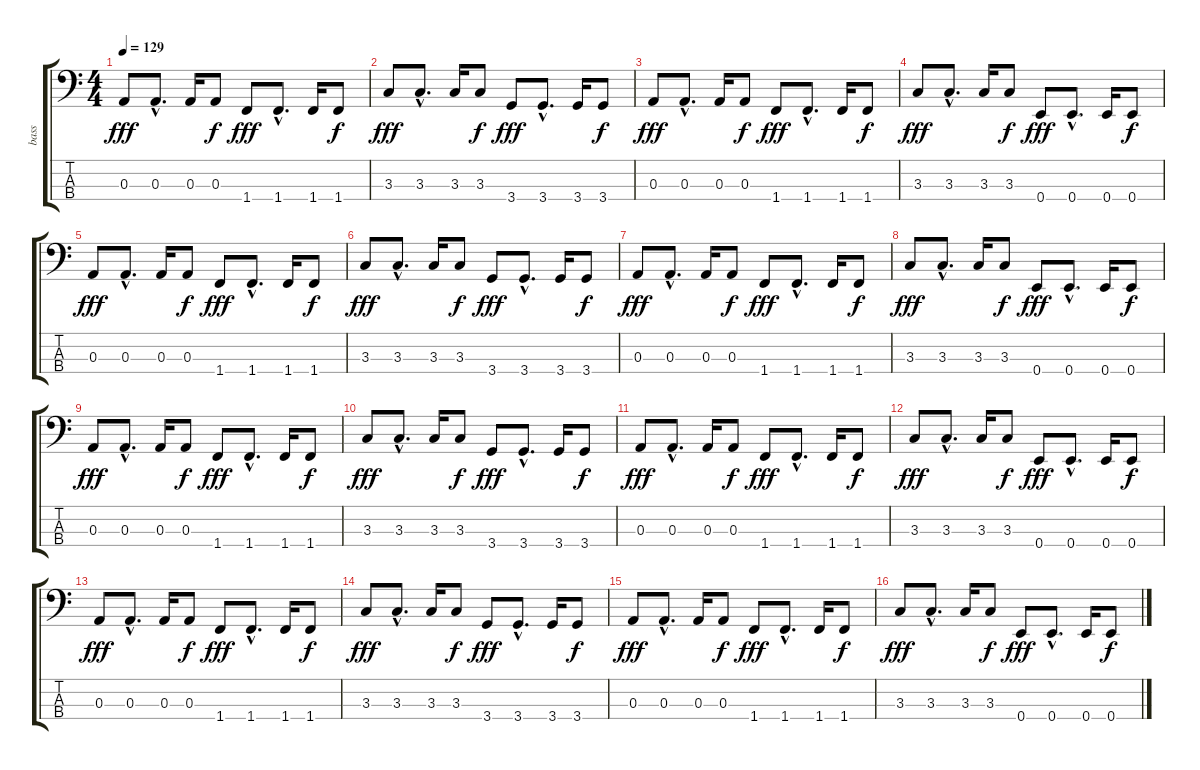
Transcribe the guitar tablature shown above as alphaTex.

\track ("bass" "bass") {instrument electricbasspick}
\staff {score tabs}
\tuning (G2 D2 A1 E1) {hide}
\ts (4 4)
\tempo 129
\clef f4
\ks c
0.3.8{dy fff} 0.3{hac}.8{d} 0.3.16 0.3.8{dy f} 1.4.8{dy fff} 1.4{hac}.8{d} 1.4.16 1.4.8{dy f} |
3.3.8{dy fff} 3.3{hac}.8{d} 3.3.16 3.3.8{dy f} 3.4.8{dy fff} 3.4{hac}.8{d} 3.4.16 3.4.8{dy f} |
0.3.8{dy fff} 0.3{hac}.8{d} 0.3.16 0.3.8{dy f} 1.4.8{dy fff} 1.4{hac}.8{d} 1.4.16 1.4.8{dy f} |
3.3.8{dy fff} 3.3{hac}.8{d} 3.3.16 3.3.8{dy f} 0.4.8{dy fff} 0.4{hac}.8{d} 0.4.16 0.4.8{dy f} |
0.3.8{dy fff} 0.3{hac}.8{d} 0.3.16 0.3.8{dy f} 1.4.8{dy fff} 1.4{hac}.8{d} 1.4.16 1.4.8{dy f} |
3.3.8{dy fff} 3.3{hac}.8{d} 3.3.16 3.3.8{dy f} 3.4.8{dy fff} 3.4{hac}.8{d} 3.4.16 3.4.8{dy f} |
0.3.8{dy fff} 0.3{hac}.8{d} 0.3.16 0.3.8{dy f} 1.4.8{dy fff} 1.4{hac}.8{d} 1.4.16 1.4.8{dy f} |
3.3.8{dy fff} 3.3{hac}.8{d} 3.3.16 3.3.8{dy f} 0.4.8{dy fff} 0.4{hac}.8{d} 0.4.16 0.4.8{dy f} |
0.3.8{dy fff} 0.3{hac}.8{d} 0.3.16 0.3.8{dy f} 1.4.8{dy fff} 1.4{hac}.8{d} 1.4.16 1.4.8{dy f} |
3.3.8{dy fff} 3.3{hac}.8{d} 3.3.16 3.3.8{dy f} 3.4.8{dy fff} 3.4{hac}.8{d} 3.4.16 3.4.8{dy f} |
0.3.8{dy fff} 0.3{hac}.8{d} 0.3.16 0.3.8{dy f} 1.4.8{dy fff} 1.4{hac}.8{d} 1.4.16 1.4.8{dy f} |
3.3.8{dy fff} 3.3{hac}.8{d} 3.3.16 3.3.8{dy f} 0.4.8{dy fff} 0.4{hac}.8{d} 0.4.16 0.4.8{dy f} |
0.3.8{dy fff} 0.3{hac}.8{d} 0.3.16 0.3.8{dy f} 1.4.8{dy fff} 1.4{hac}.8{d} 1.4.16 1.4.8{dy f} |
3.3.8{dy fff} 3.3{hac}.8{d} 3.3.16 3.3.8{dy f} 3.4.8{dy fff} 3.4{hac}.8{d} 3.4.16 3.4.8{dy f} |
0.3.8{dy fff} 0.3{hac}.8{d} 0.3.16 0.3.8{dy f} 1.4.8{dy fff} 1.4{hac}.8{d} 1.4.16 1.4.8{dy f} |
3.3.8{dy fff} 3.3{hac}.8{d} 3.3.16 3.3.8{dy f} 0.4.8{dy fff} 0.4{hac}.8{d} 0.4.16 0.4.8{dy f}
